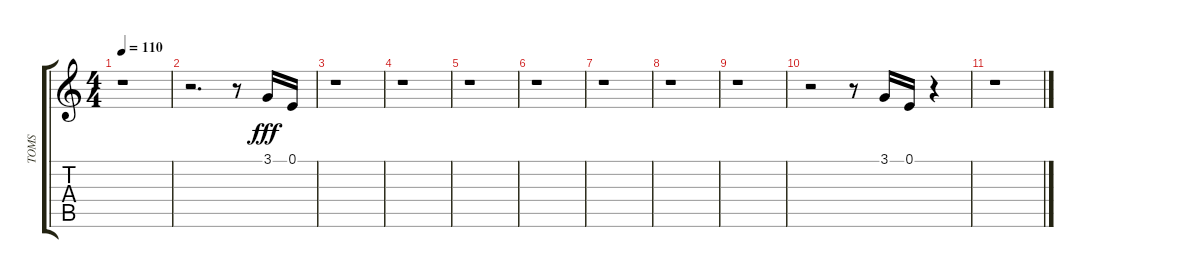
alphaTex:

\track ("TOMS" "TOMS") {solo instrument melodictom}
\staff {score tabs}
\tuning (E4 B3 G3 D3 A2 E2) {hide}
\ts (4 4)
\tempo 110
\clef g2
\ks c
r.1{dy fff} |
r.2{d} r.8 3.1.16 0.1.16 |
r.1 |
r.1 |
r.1 |
r.1 |
r.1 |
r.1 |
r.1 |
r.2 r.8 3.1.16 0.1.16 r.4 |
r.1
